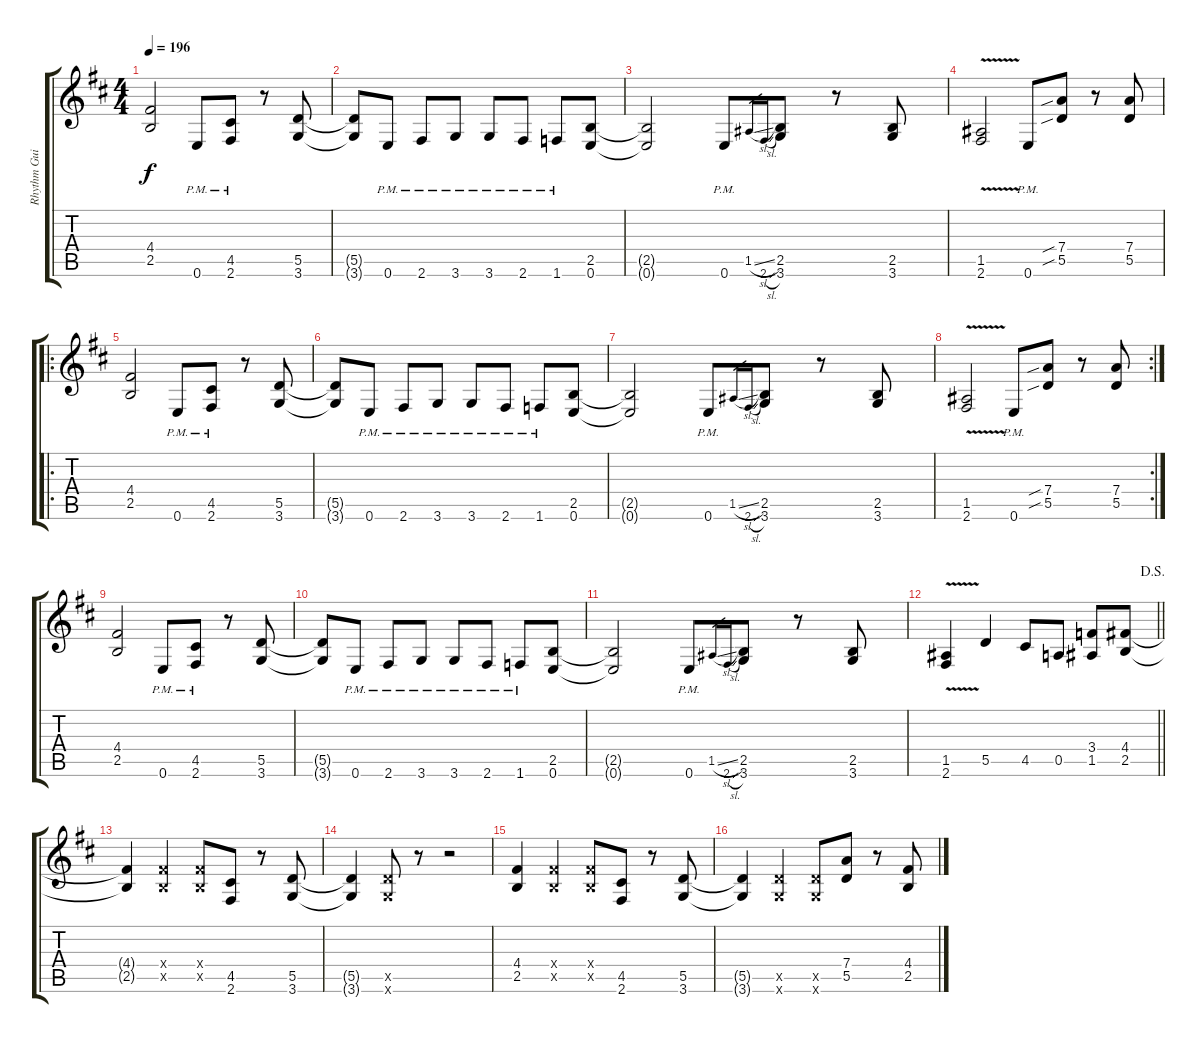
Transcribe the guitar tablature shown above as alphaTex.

\track ("Rhythm Guitar (Friedman)" "Rhythm Gui") {instrument distortionguitar}
\staff {score tabs}
\tuning (E4 B3 G3 D3 A2 E2) {hide}
\ts (4 4)
\tempo 196
\clef g2
\ks d
(4.4{t} 2.5{t}).2{dy f} 0.6{pm}.8 (4.5{pm} 2.6{pm}).8 r.8 (5.5 3.6).8 |
(5.5{t} 3.6{t}).8 0.6{pm}.8 2.6{pm}.8 3.6{pm}.8 3.6{pm}.8 2.6{pm}.8 1.6{pm}.8 (2.5 0.6).8 |
(2.5{t} 0.6{t}).2 0.6{pm}.8 1.5{sl}.16{gr} 2.6{sl}.16{gr} (2.5 3.6).8 r.8 (2.5 3.6).8 |
(1.5{v} 2.6{v}).2 0.6{pm}.8 (7.4{sib} 5.5{sib}).8 r.8 (7.4 5.5).8 |
\ro
(4.4 2.5).2 0.6{pm}.8 (4.5{pm} 2.6{pm}).8 r.8 (5.5 3.6).8 |
(5.5{t} 3.6{t}).8 0.6{pm}.8 2.6{pm}.8 3.6{pm}.8 3.6{pm}.8 2.6{pm}.8 1.6{pm}.8 (2.5 0.6).8 |
(2.5{t} 0.6{t}).2 0.6{pm}.8 1.5{sl}.16{gr} 2.6{sl}.16{gr} (2.5 3.6).8 r.8 (2.5 3.6).8 |
\rc 2
(1.5{v} 2.6{v}).2 0.6{pm}.8 (7.4{sib} 5.5{sib}).8 r.8 (7.4 5.5).8 |
(4.4 2.5).2 0.6{pm}.8 (4.5{pm} 2.6{pm}).8 r.8 (5.5 3.6).8 |
(5.5{t} 3.6{t}).8 0.6{pm}.8 2.6{pm}.8 3.6{pm}.8 3.6{pm}.8 2.6{pm}.8 1.6{pm}.8 (2.5 0.6).8 |
(2.5{t} 0.6{t}).2 0.6{pm}.8 1.5{sl}.16{gr} 2.6{sl}.16{gr} (2.5 3.6).8 r.8 (2.5 3.6).8 |
\jump dalsegno
\barLineRight lightlight
(1.5{v} 2.6{v}).4 5.5.4 4.5.8 0.5.8 (3.4 1.5).8 (4.4 2.5).8 |
(4.4{t} 2.5{t}).4 (4.4{x} 2.5{x}).4 (4.4{x} 2.5{x}).8 (4.5 2.6).8 r.8 (5.5 3.6).8 |
(5.5{t} 3.6{t}).4 (5.5{x} 3.6{x}).8 r.8 r.2 |
(4.4 2.5).4 (4.4{x} 2.5{x}).4 (4.4{x} 2.5{x}).8 (4.5 2.6).8 r.8 (5.5 3.6).8 |
(5.5{t} 3.6{t}).4 (5.5{x} 3.6{x}).4 (5.5{x} 3.6{x}).8 (7.4 5.5).8 r.8 (4.4 2.5).8
